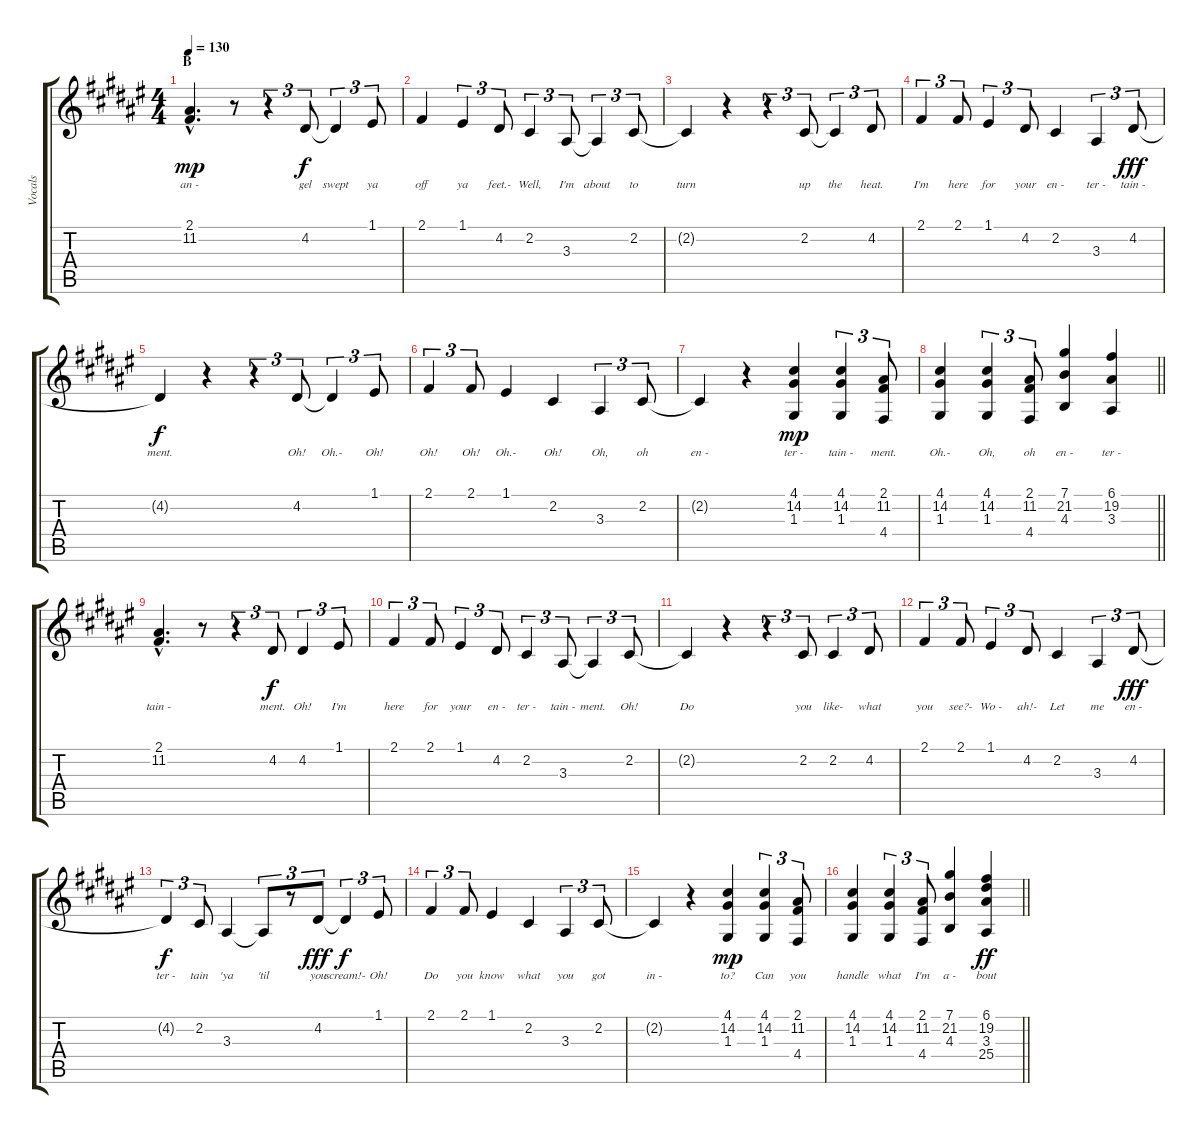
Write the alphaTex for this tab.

\track ("Vocals" "Vocals") {instrument oboe}
\staff {score tabs}
\tuning (E4 B3 G3 D3 A2 E2) {hide}
\ts (4 4)
\section ("" "B")
\tempo 130
\clef g2
\ks d#minor
(2.1{hac} 11.2{hac}).4{d lyrics (0 "an -") lyrics (1 "") lyrics (2 "") lyrics (3 "") lyrics (4 "") dy mp} r.8 r.4{tu (3 2)} 4.2.8{tu (3 2) lyrics (0 "gel") lyrics (1 "") lyrics (2 "") lyrics (3 "") lyrics (4 "") dy f} 4.2{t}.4{tu (3 2) lyrics (0 "swept") lyrics (1 "") lyrics (2 "") lyrics (3 "") lyrics (4 "")} 1.1.8{tu (3 2) lyrics (0 "ya") lyrics (1 "") lyrics (2 "") lyrics (3 "") lyrics (4 "")} |
2.1.4{lyrics (0 "off") lyrics (1 "") lyrics (2 "") lyrics (3 "") lyrics (4 "")} 1.1.4{tu (3 2) lyrics (0 "ya") lyrics (1 "") lyrics (2 "") lyrics (3 "") lyrics (4 "")} 4.2.8{tu (3 2) lyrics (0 "feet.-") lyrics (1 "") lyrics (2 "") lyrics (3 "") lyrics (4 "")} 2.2.4{tu (3 2) lyrics (0 "Well,") lyrics (1 "") lyrics (2 "") lyrics (3 "") lyrics (4 "")} 3.3.8{tu (3 2) lyrics (0 "I'm") lyrics (1 "") lyrics (2 "") lyrics (3 "") lyrics (4 "")} 3.3{t}.4{tu (3 2) lyrics (0 "about") lyrics (1 "") lyrics (2 "") lyrics (3 "") lyrics (4 "")} 2.2.8{tu (3 2) lyrics (0 "to") lyrics (1 "") lyrics (2 "") lyrics (3 "") lyrics (4 "")} |
2.2{t}.4{lyrics (0 "turn") lyrics (1 "") lyrics (2 "") lyrics (3 "") lyrics (4 "")} r.4 r.4{tu (3 2)} 2.2.8{tu (3 2) lyrics (0 "up") lyrics (1 "") lyrics (2 "") lyrics (3 "") lyrics (4 "")} 2.2{t}.4{tu (3 2) lyrics (0 "the") lyrics (1 "") lyrics (2 "") lyrics (3 "") lyrics (4 "")} 4.2.8{tu (3 2) lyrics (0 "heat.") lyrics (1 "") lyrics (2 "") lyrics (3 "") lyrics (4 "")} |
2.1.4{tu (3 2) lyrics (0 "I'm") lyrics (1 "") lyrics (2 "") lyrics (3 "") lyrics (4 "")} 2.1.8{tu (3 2) lyrics (0 "here") lyrics (1 "") lyrics (2 "") lyrics (3 "") lyrics (4 "")} 1.1.4{tu (3 2) lyrics (0 "for") lyrics (1 "") lyrics (2 "") lyrics (3 "") lyrics (4 "")} 4.2.8{tu (3 2) lyrics (0 "your") lyrics (1 "") lyrics (2 "") lyrics (3 "") lyrics (4 "")} 2.2.4{lyrics (0 "en -") lyrics (1 "") lyrics (2 "") lyrics (3 "") lyrics (4 "")} 3.3.4{tu (3 2) lyrics (0 "ter -") lyrics (1 "") lyrics (2 "") lyrics (3 "") lyrics (4 "")} 4.2.8{tu (3 2) lyrics (0 "tain -") lyrics (1 "") lyrics (2 "") lyrics (3 "") lyrics (4 "") dy fff} |
4.2{t}.4{lyrics (0 "ment.") lyrics (1 "") lyrics (2 "") lyrics (3 "") lyrics (4 "") dy f} r.4 r.4{tu (3 2)} 4.2.8{tu (3 2) lyrics (0 "Oh!") lyrics (1 "") lyrics (2 "") lyrics (3 "") lyrics (4 "")} 4.2{t}.4{tu (3 2) lyrics (0 "Oh.-") lyrics (1 "") lyrics (2 "") lyrics (3 "") lyrics (4 "")} 1.1.8{tu (3 2) lyrics (0 "Oh!") lyrics (1 "") lyrics (2 "") lyrics (3 "") lyrics (4 "")} |
2.1.4{tu (3 2) lyrics (0 "Oh!") lyrics (1 "") lyrics (2 "") lyrics (3 "") lyrics (4 "")} 2.1.8{tu (3 2) lyrics (0 "Oh!") lyrics (1 "") lyrics (2 "") lyrics (3 "") lyrics (4 "")} 1.1.4{lyrics (0 "Oh.-") lyrics (1 "") lyrics (2 "") lyrics (3 "") lyrics (4 "")} 2.2.4{lyrics (0 "Oh!") lyrics (1 "") lyrics (2 "") lyrics (3 "") lyrics (4 "")} 3.3.4{tu (3 2) lyrics (0 "Oh,") lyrics (1 "") lyrics (2 "") lyrics (3 "") lyrics (4 "")} 2.2.8{tu (3 2) lyrics (0 "oh") lyrics (1 "") lyrics (2 "") lyrics (3 "") lyrics (4 "")} |
2.2{t}.4{lyrics (0 "en -") lyrics (1 "") lyrics (2 "") lyrics (3 "") lyrics (4 "")} r.4 (4.1 14.2 1.3).4{lyrics (0 "ter -") lyrics (1 "") lyrics (2 "") lyrics (3 "") lyrics (4 "") dy mp} (4.1 14.2 1.3).4{tu (3 2) lyrics (0 "tain -") lyrics (1 "") lyrics (2 "") lyrics (3 "") lyrics (4 "")} (2.1 11.2 4.4).8{tu (3 2) lyrics (0 "ment.") lyrics (1 "") lyrics (2 "") lyrics (3 "") lyrics (4 "")} |
\barLineRight lightlight
(4.1 14.2 1.3).4{lyrics (0 "Oh.-") lyrics (1 "") lyrics (2 "") lyrics (3 "") lyrics (4 "")} (4.1 14.2 1.3).4{tu (3 2) lyrics (0 "Oh,") lyrics (1 "") lyrics (2 "") lyrics (3 "") lyrics (4 "")} (2.1 11.2 4.4).8{tu (3 2) lyrics (0 "oh") lyrics (1 "") lyrics (2 "") lyrics (3 "") lyrics (4 "")} (7.1 21.2 4.3).4{lyrics (0 "en -") lyrics (1 "") lyrics (2 "") lyrics (3 "") lyrics (4 "")} (6.1 19.2 3.3).4{lyrics (0 "ter -") lyrics (1 "") lyrics (2 "") lyrics (3 "") lyrics (4 "")} |
(2.1{hac} 11.2{hac}).4{d lyrics (0 "tain -") lyrics (1 "") lyrics (2 "") lyrics (3 "") lyrics (4 "")} r.8 r.4{tu (3 2)} 4.2.8{tu (3 2) lyrics (0 "ment.") lyrics (1 "") lyrics (2 "") lyrics (3 "") lyrics (4 "") dy f} 4.2.4{tu (3 2) lyrics (0 "Oh!") lyrics (1 "") lyrics (2 "") lyrics (3 "") lyrics (4 "")} 1.1.8{tu (3 2) lyrics (0 "I'm") lyrics (1 "") lyrics (2 "") lyrics (3 "") lyrics (4 "")} |
2.1.4{tu (3 2) lyrics (0 "here") lyrics (1 "") lyrics (2 "") lyrics (3 "") lyrics (4 "")} 2.1.8{tu (3 2) lyrics (0 "for") lyrics (1 "") lyrics (2 "") lyrics (3 "") lyrics (4 "")} 1.1.4{tu (3 2) lyrics (0 "your") lyrics (1 "") lyrics (2 "") lyrics (3 "") lyrics (4 "")} 4.2.8{tu (3 2) lyrics (0 "en -") lyrics (1 "") lyrics (2 "") lyrics (3 "") lyrics (4 "")} 2.2.4{tu (3 2) lyrics (0 "ter -") lyrics (1 "") lyrics (2 "") lyrics (3 "") lyrics (4 "")} 3.3.8{tu (3 2) lyrics (0 "tain -") lyrics (1 "") lyrics (2 "") lyrics (3 "") lyrics (4 "")} 3.3{t}.4{tu (3 2) lyrics (0 "ment.") lyrics (1 "") lyrics (2 "") lyrics (3 "") lyrics (4 "")} 2.2.8{tu (3 2) lyrics (0 "Oh!") lyrics (1 "") lyrics (2 "") lyrics (3 "") lyrics (4 "")} |
2.2{t}.4{lyrics (0 "Do") lyrics (1 "") lyrics (2 "") lyrics (3 "") lyrics (4 "")} r.4 r.4{tu (3 2)} 2.2.8{tu (3 2) lyrics (0 "you") lyrics (1 "") lyrics (2 "") lyrics (3 "") lyrics (4 "")} 2.2.4{tu (3 2) lyrics (0 "like-") lyrics (1 "") lyrics (2 "") lyrics (3 "") lyrics (4 "")} 4.2.8{tu (3 2) lyrics (0 "what") lyrics (1 "") lyrics (2 "") lyrics (3 "") lyrics (4 "")} |
2.1.4{tu (3 2) lyrics (0 "you") lyrics (1 "") lyrics (2 "") lyrics (3 "") lyrics (4 "")} 2.1.8{tu (3 2) lyrics (0 "see?-") lyrics (1 "") lyrics (2 "") lyrics (3 "") lyrics (4 "")} 1.1.4{tu (3 2) lyrics (0 "Wo -") lyrics (1 "") lyrics (2 "") lyrics (3 "") lyrics (4 "")} 4.2.8{tu (3 2) lyrics (0 "ah!-") lyrics (1 "") lyrics (2 "") lyrics (3 "") lyrics (4 "")} 2.2.4{lyrics (0 "Let") lyrics (1 "") lyrics (2 "") lyrics (3 "") lyrics (4 "")} 3.3.4{tu (3 2) lyrics (0 "me") lyrics (1 "") lyrics (2 "") lyrics (3 "") lyrics (4 "")} 4.2.8{tu (3 2) lyrics (0 "en -") lyrics (1 "") lyrics (2 "") lyrics (3 "") lyrics (4 "") dy fff} |
4.2{t}.4{tu (3 2) lyrics (0 "ter -") lyrics (1 "") lyrics (2 "") lyrics (3 "") lyrics (4 "") dy f} 2.2.8{tu (3 2) lyrics (0 "tain") lyrics (1 "") lyrics (2 "") lyrics (3 "") lyrics (4 "")} 3.3.4{lyrics (0 "'ya") lyrics (1 "") lyrics (2 "") lyrics (3 "") lyrics (4 "")} 3.3{t}.8{tu (3 2) lyrics (0 "'til") lyrics (1 "") lyrics (2 "") lyrics (3 "") lyrics (4 "")} r.8{tu (3 2)} 4.2.8{tu (3 2) lyrics (0 "you") lyrics (1 "") lyrics (2 "") lyrics (3 "") lyrics (4 "") dy fff} 4.2{t}.4{tu (3 2) lyrics (0 "scream!-") lyrics (1 "") lyrics (2 "") lyrics (3 "") lyrics (4 "") dy f} 1.1.8{tu (3 2) lyrics (0 "Oh!") lyrics (1 "") lyrics (2 "") lyrics (3 "") lyrics (4 "")} |
2.1.4{tu (3 2) lyrics (0 "Do") lyrics (1 "") lyrics (2 "") lyrics (3 "") lyrics (4 "")} 2.1.8{tu (3 2) lyrics (0 "you") lyrics (1 "") lyrics (2 "") lyrics (3 "") lyrics (4 "")} 1.1.4{lyrics (0 "know") lyrics (1 "") lyrics (2 "") lyrics (3 "") lyrics (4 "")} 2.2.4{lyrics (0 "what") lyrics (1 "") lyrics (2 "") lyrics (3 "") lyrics (4 "")} 3.3.4{tu (3 2) lyrics (0 "you") lyrics (1 "") lyrics (2 "") lyrics (3 "") lyrics (4 "")} 2.2.8{tu (3 2) lyrics (0 "got") lyrics (1 "") lyrics (2 "") lyrics (3 "") lyrics (4 "")} |
2.2{t}.4{lyrics (0 "in -") lyrics (1 "") lyrics (2 "") lyrics (3 "") lyrics (4 "")} r.4 (4.1 14.2 1.3).4{lyrics (0 "to?") lyrics (1 "") lyrics (2 "") lyrics (3 "") lyrics (4 "") dy mp} (4.1 14.2 1.3).4{tu (3 2) lyrics (0 "Can") lyrics (1 "") lyrics (2 "") lyrics (3 "") lyrics (4 "")} (2.1 11.2 4.4).8{tu (3 2) lyrics (0 "you") lyrics (1 "") lyrics (2 "") lyrics (3 "") lyrics (4 "")} |
\barLineRight lightlight
(4.1 14.2 1.3).4{lyrics (0 "handle") lyrics (1 "") lyrics (2 "") lyrics (3 "") lyrics (4 "")} (4.1 14.2 1.3).4{tu (3 2) lyrics (0 "what") lyrics (1 "") lyrics (2 "") lyrics (3 "") lyrics (4 "")} (2.1 11.2 4.4).8{tu (3 2) lyrics (0 "I'm") lyrics (1 "") lyrics (2 "") lyrics (3 "") lyrics (4 "")} (7.1 21.2 4.3).4{lyrics (0 "a -") lyrics (1 "") lyrics (2 "") lyrics (3 "") lyrics (4 "")} (6.1 19.2 3.3 25.4).4{lyrics (0 "bout") lyrics (1 "") lyrics (2 "") lyrics (3 "") lyrics (4 "") dy ff}
